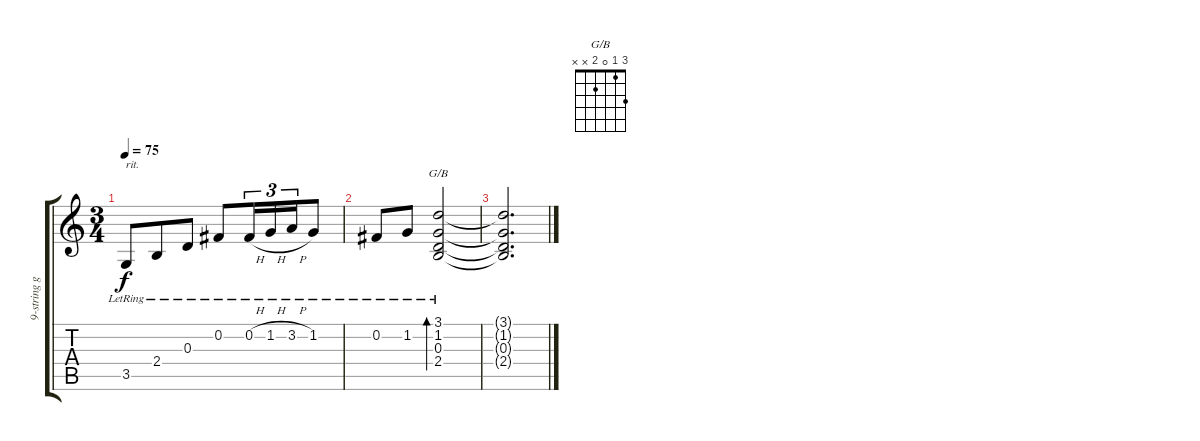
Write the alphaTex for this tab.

\track ("9-string guitar" "9-string g") {instrument acousticguitarsteel}
\staff {score tabs}
\tuning (B3 Gb3 D3 A2 E2 B1) {hide}
\chord ("G/B" 3 1 0 2 x x)
\ts (3 4)
\tempo 75
\clef g2
\ks c
3.5{lr}.8{txt "rit." dy f beam merge} 2.4{lr}.8{beam merge} 0.3{lr}.8{beam split} 0.2{lr}.8{beam merge} 0.2{h lr}.16{tu (3 2) beam merge} 1.2{h lr}.16{tu (3 2) beam merge} 3.2{h lr}.16{tu (3 2) beam merge} 1.2{lr}.8 |
0.2{lr}.8 1.2{lr}.8 (3.1{lr} 1.2{lr} 0.3{lr} 2.4{lr}).2{bd 240 ch "G/B"} |
(3.1{t} 1.2{t} 0.3{t} 2.4{t}).2{d}
